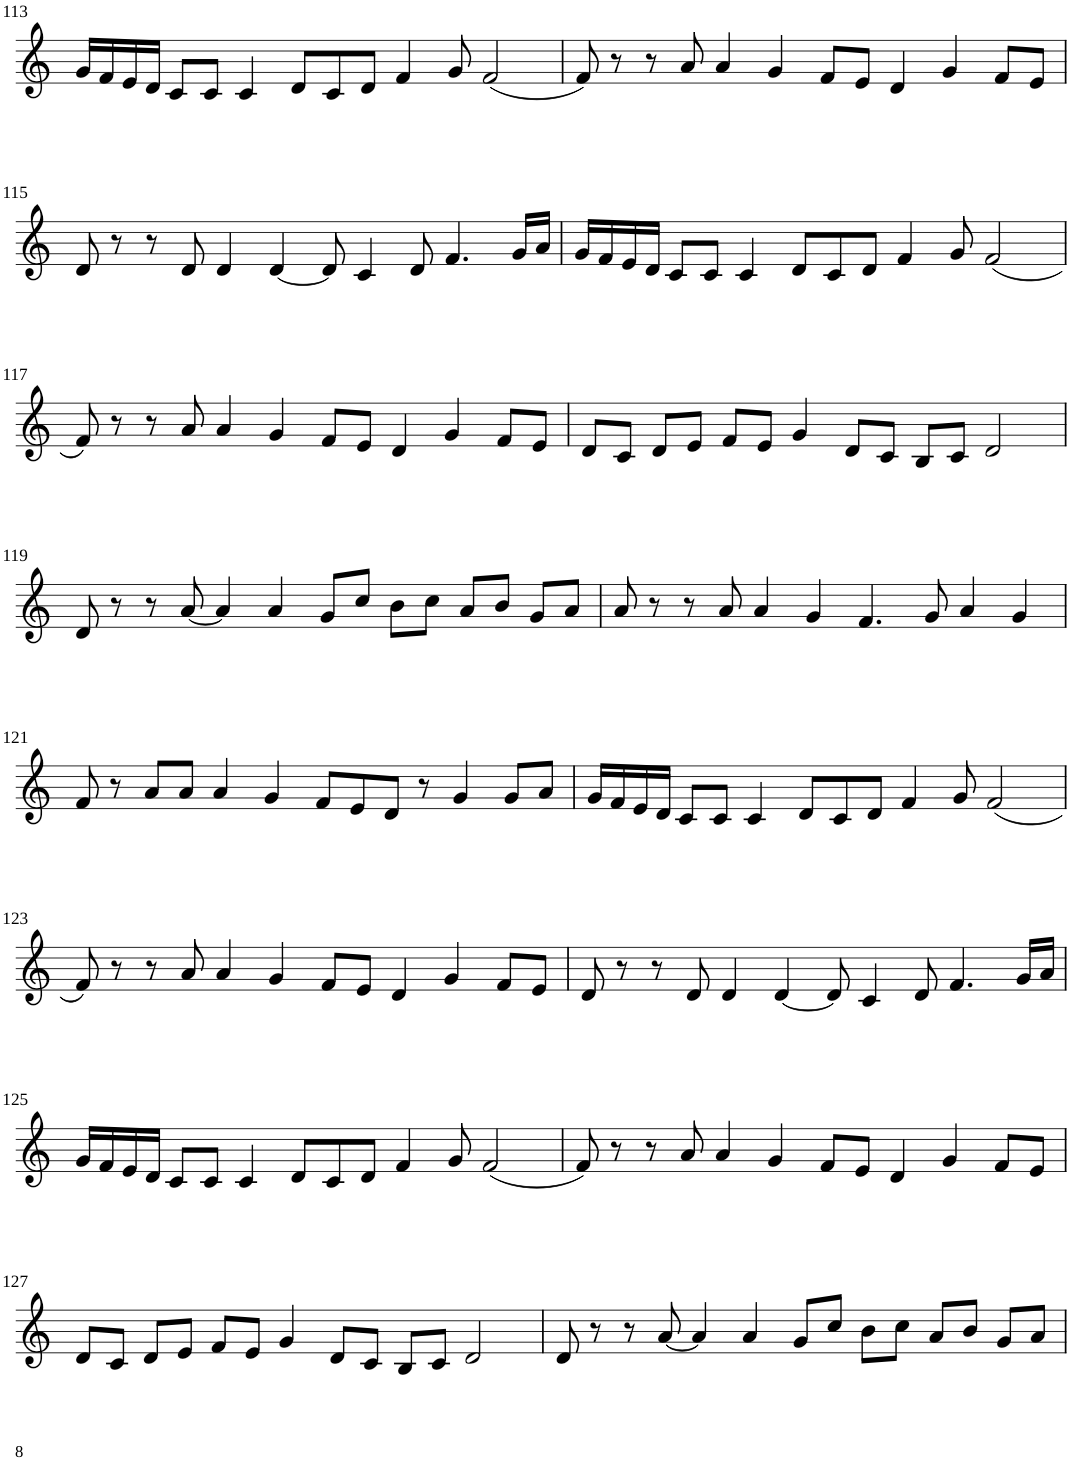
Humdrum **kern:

**kern
*part1
*staff1
*I"Violin
!!LO:PB:g=z
*clefG2
*k[]
*M8/4
=113
16g/LL
16f/
16e/
16d/JJ
8c/L
8c/J
4c/
8d/L
8c/
8d/J
4f/
8g/
(2f/
=114
8f/)
8r
8r
8a/
4a/
4g/
8f/L
8e/J
4d/
4g/
8f/L
8e/J
!!LO:LB:g=z
=115
8d/
8r
8r
8d/
4d/
[4d/
8d/]
4c/
8d/
4.f/
16g/LL
16a/JJ
=116
16g/LL
16f/
16e/
16d/JJ
8c/L
8c/J
4c/
8d/L
8c/
8d/J
4f/
8g/
(2f/
!!LO:LB:g=z
=117
8f/)
8r
8r
8a/
4a/
4g/
8f/L
8e/J
4d/
4g/
8f/L
8e/J
=118
8d/L
8c/J
8d/L
8e/J
8f/L
8e/J
4g/
8d/L
8c/J
8B/L
8c/J
2d/
!!LO:LB:g=z
=119
8d/
8r
8r
[8a/
4a/]
4a/
8g/L
8cc/J
8b\L
8cc\J
8a/L
8b/J
8g/L
8a/J
=120
8a/
8r
8r
8a/
4a/
4g/
4.f/
8g/
4a/
4g/
!!LO:LB:g=z
=121
8f/
8r
8a/L
8a/J
4a/
4g/
8f/L
8e/
8d/J
8r
4g/
8g/L
8a/J
=122
16g/LL
16f/
16e/
16d/JJ
8c/L
8c/J
4c/
8d/L
8c/
8d/J
4f/
8g/
(2f/
!!LO:LB:g=z
=123
8f/)
8r
8r
8a/
4a/
4g/
8f/L
8e/J
4d/
4g/
8f/L
8e/J
=124
8d/
8r
8r
8d/
4d/
[4d/
8d/]
4c/
8d/
4.f/
16g/LL
16a/JJ
!!LO:LB:g=z
=125
16g/LL
16f/
16e/
16d/JJ
8c/L
8c/J
4c/
8d/L
8c/
8d/J
4f/
8g/
(2f/
=126
8f/)
8r
8r
8a/
4a/
4g/
8f/L
8e/J
4d/
4g/
8f/L
8e/J
!!LO:LB:g=z
=127
8d/L
8c/J
8d/L
8e/J
8f/L
8e/J
4g/
8d/L
8c/J
8B/L
8c/J
2d/
=128
8d/
8r
8r
[8a/
4a/]
4a/
8g/L
8cc/J
8b\L
8cc\J
8a/L
8b/J
8g/L
8a/J
=
*-
